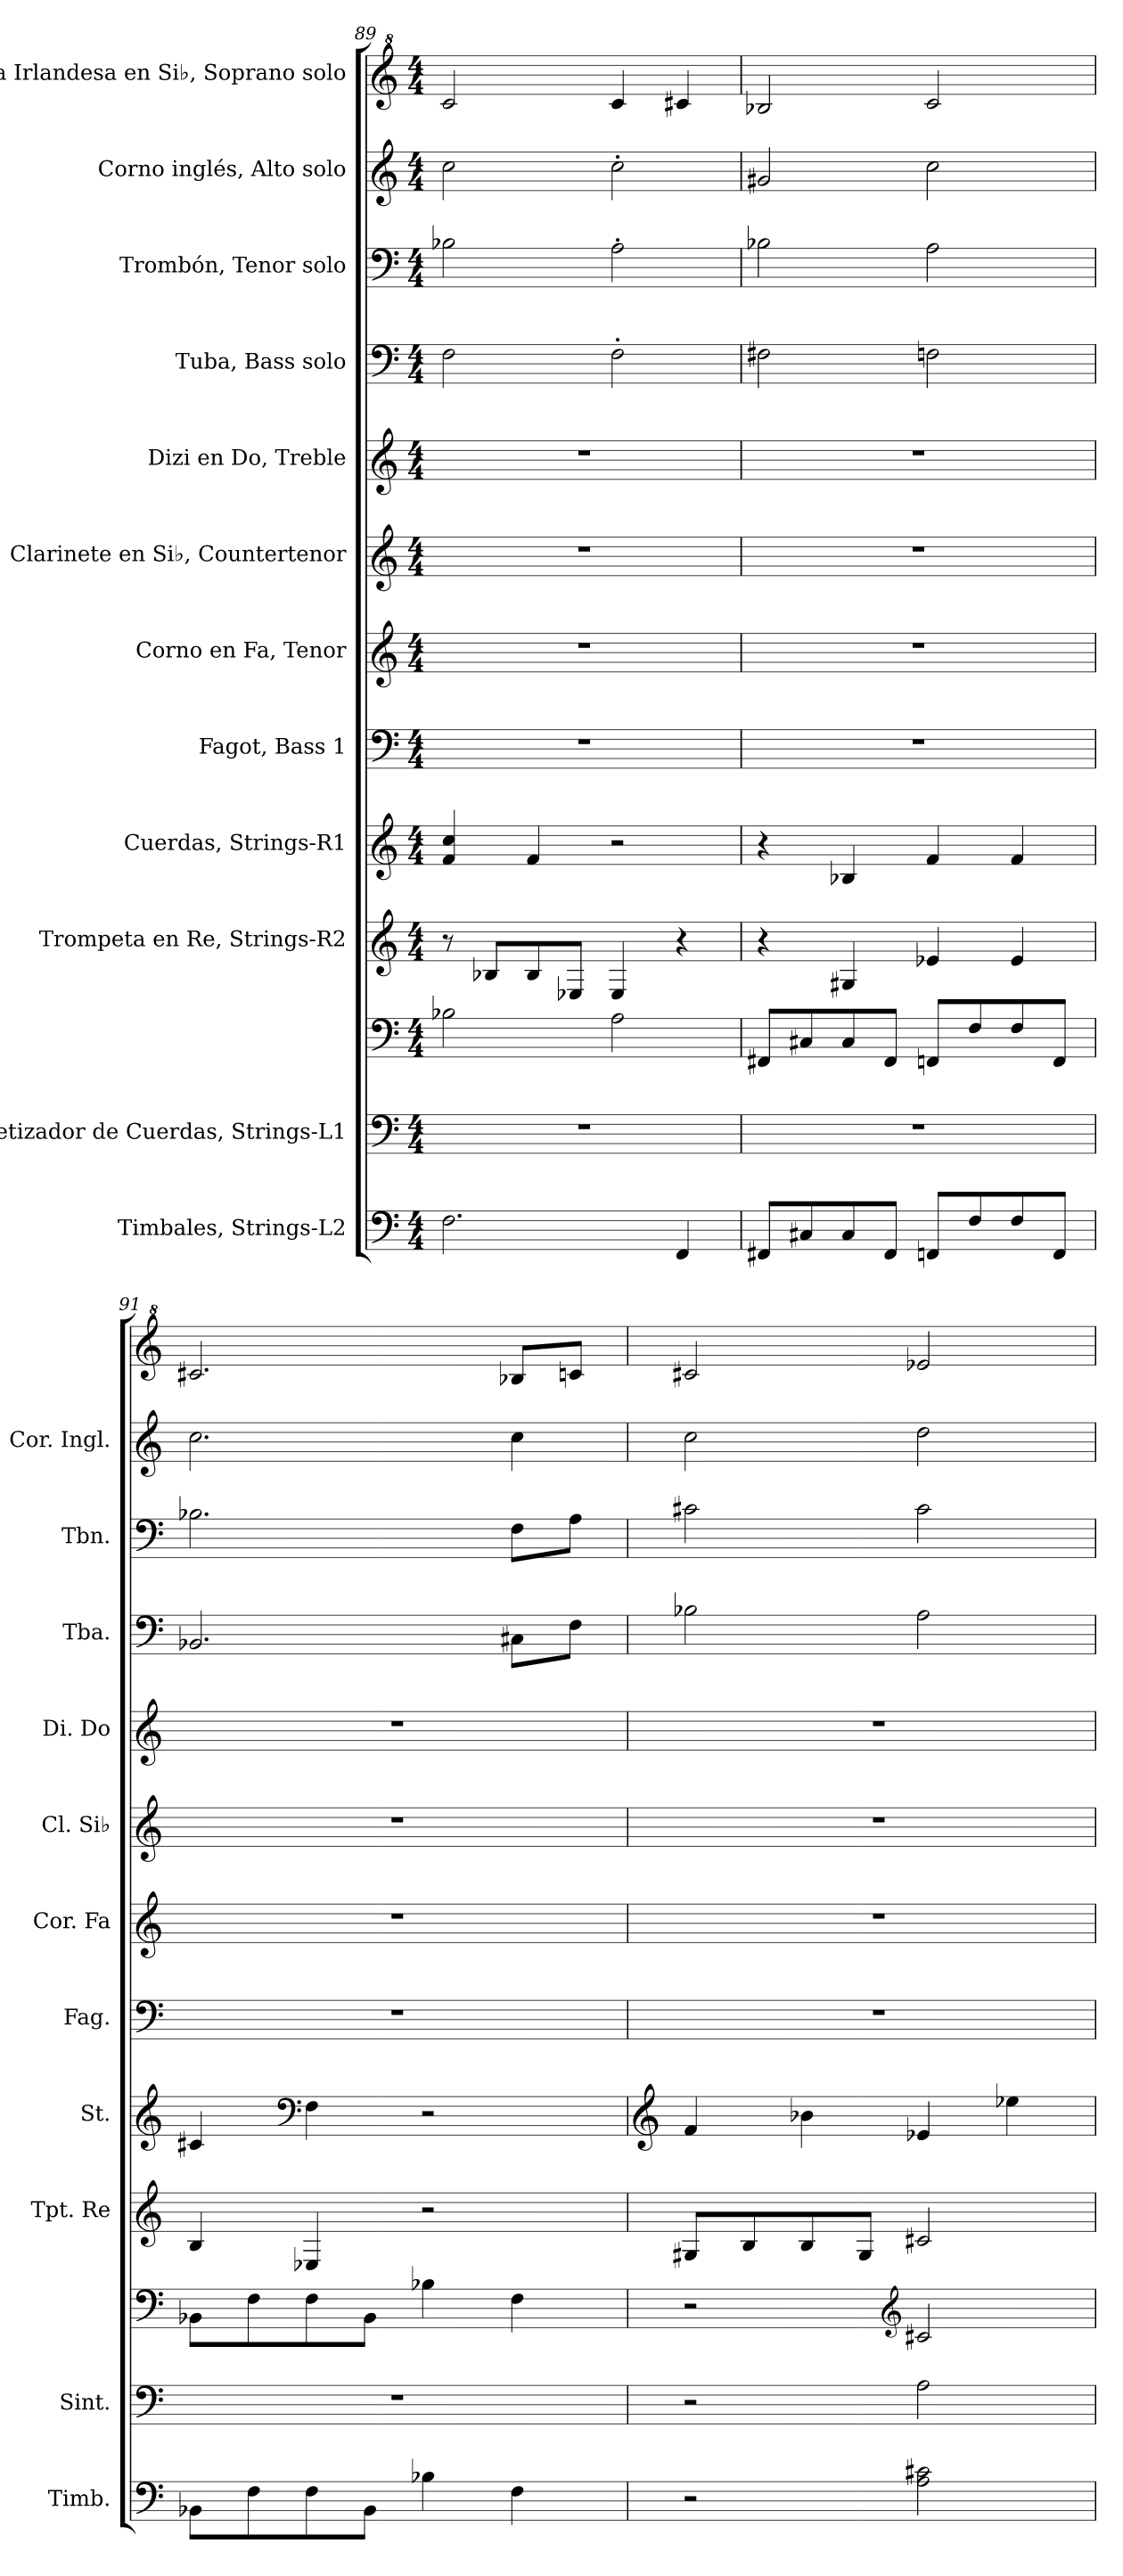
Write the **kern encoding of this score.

**kern	**kern	**kern	**kern	**kern	**kern	**kern	**kern	**kern	**kern	**kern	**kern	**kern
*part12	*part11	*part11	*part10	*part9	*part8	*part7	*part6	*part5	*part4	*part3	*part2	*part1
*staff13	*staff12	*staff11	*staff10	*staff9	*staff8	*staff7	*staff6	*staff5	*staff4	*staff3	*staff2	*staff1
*I"Timbales, Strings-L2	*I"Sintetizador de Cuerdas, Strings-L1	*	*I"Trompeta en Re, Strings-R2	*I"Cuerdas, Strings-R1	*I"Fagot, Bass 1	*I"Corno en Fa, Tenor	*I"Clarinete en Si♭, Countertenor	*I"Dizi en Do, Treble	*I"Tuba, Bass solo	*I"Trombón, Tenor solo	*I"Corno inglés, Alto solo	*I"Flauta Irlandesa en Si♭, Soprano solo
*I'Timb.	*I'Sint.	*	*I'Tpt. Re	*I'St.	*I'Fag.	*I'Cor. Fa	*I'Cl. Si♭	*I'Di. Do	*I'Tba.	*I'Tbn.	*I'Cor. Ingl.	*
*clefF4	*clefF4	*clefF4	*clefG2	*clefG2	*clefF4	*clefG2	*clefG2	*clefG2	*clefF4	*clefF4	*clefG2	*clefG^2
*	*	*	*ITrd-1c-2	*	*	*ITrd4c7	*ITrd1c2	*ITrd-7c-12	*	*	*ITrd4c7	*
*k[]	*k[]	*k[]	*k[f#c#]	*k[]	*k[]	*k[b-]	*k[b-e-]	*k[]	*k[]	*k[]	*k[b-]	*k[]
*M4/4	*M4/4	*M4/4	*M4/4	*M4/4	*M4/4	*M4/4	*M4/4	*M4/4	*M4/4	*M4/4	*M4/4	*M4/4
=89	=89	=89	=89	=89	=89	=89	=89	=89	=89	=89	=89	=89
2.F\	1r	2B-X\	8r	4f/ 4cc/	1r	1r	1r	1r	2F\	2B-X\	2f\	2cc/
.	.	.	8cn/L	.	.	.	.	.	.	.	.	.
.	.	.	8c/	4f/	.	.	.	.	.	.	.	.
.	.	.	8Fn/J	.	.	.	.	.	.	.	.	.
.	.	2A\	4F/	2r	.	.	.	.	2F'\	2A'\	2f'\	4cc/
4FF/	.	.	4r	.	.	.	.	.	.	.	.	4cc#X/
=90	=90	=90	=90	=90	=90	=90	=90	=90	=90	=90	=90	=90
8FF#X/L	1r	8FF#X/L	4r	4r	1r	1r	1r	1r	2F#X\	2B-X\	2c#X/	2b-X/
8C#X/	.	8C#X/	.	.	.	.	.	.	.	.	.	.
8C#/	.	8C#/	4A#X/	4B-X/	.	.	.	.	.	.	.	.
8FF#/J	.	8FF#/J	.	.	.	.	.	.	.	.	.	.
8FFn/L	.	8FFn/L	4fn/	4f/	.	.	.	.	2Fn\	2A\	2f\	2cc/
8F/	.	8F/	.	.	.	.	.	.	.	.	.	.
8F/	.	8F/	4f/	4f/	.	.	.	.	.	.	.	.
8FF/J	.	8FF/J	.	.	.	.	.	.	.	.	.	.
!!LO:PB:g=z
=91	=91	=91	=91	=91	=91	=91	=91	=91	=91	=91	=91	=91
8BB-X\L	1r	8BB-X\L	4c#/	4c#X/	1r	1r	1r	1r	2.BB-X/	2.B-X\	2.f\	2.cc#X/
8F\	.	8F\	.	.	.	.	.	.	.	.	.	.
*	*	*	*	*clefF4	*	*	*	*	*	*	*	*
8F\	.	8F\	4Fn/	4F\	.	.	.	.	.	.	.	.
8BB-\J	.	8BB-\J	.	.	.	.	.	.	.	.	.	.
4B-X\	.	4B-X\	2r	2r	.	.	.	.	.	.	.	.
4F\	.	4F\	.	.	.	.	.	.	8C#X\L	8F\L	4f\	8b-X/L
.	.	.	.	.	.	.	.	.	8F\J	8A\J	.	8ccn/J
=92	=92	=92	=92	=92	=92	=92	=92	=92	=92	=92	=92	=92
*	*	*	*	*clefG2	*	*	*	*	*	*	*	*
2r	2r	2r	8A#X/L	4f/	1r	1r	1r	1r	2B-X\	2c#X\	2f\	2cc#X/
.	.	.	8c#/	.	.	.	.	.	.	.	.	.
.	.	.	8c#/	4b-X\	.	.	.	.	.	.	.	.
.	.	.	8A#/J	.	.	.	.	.	.	.	.	.
*	*	*clefG2	*	*	*	*	*	*	*	*	*	*
2A\ 2c#X\	2A\	2c#X/	2d#X/	4e-X/	.	.	.	.	2A\	2c#\	2g\	2ee-X/
.	.	.	.	4ee-X\	.	.	.	.	.	.	.	.
=	=	=	=	=	=	=	=	=	=	=	=	=
*-	*-	*-	*-	*-	*-	*-	*-	*-	*-	*-	*-	*-
